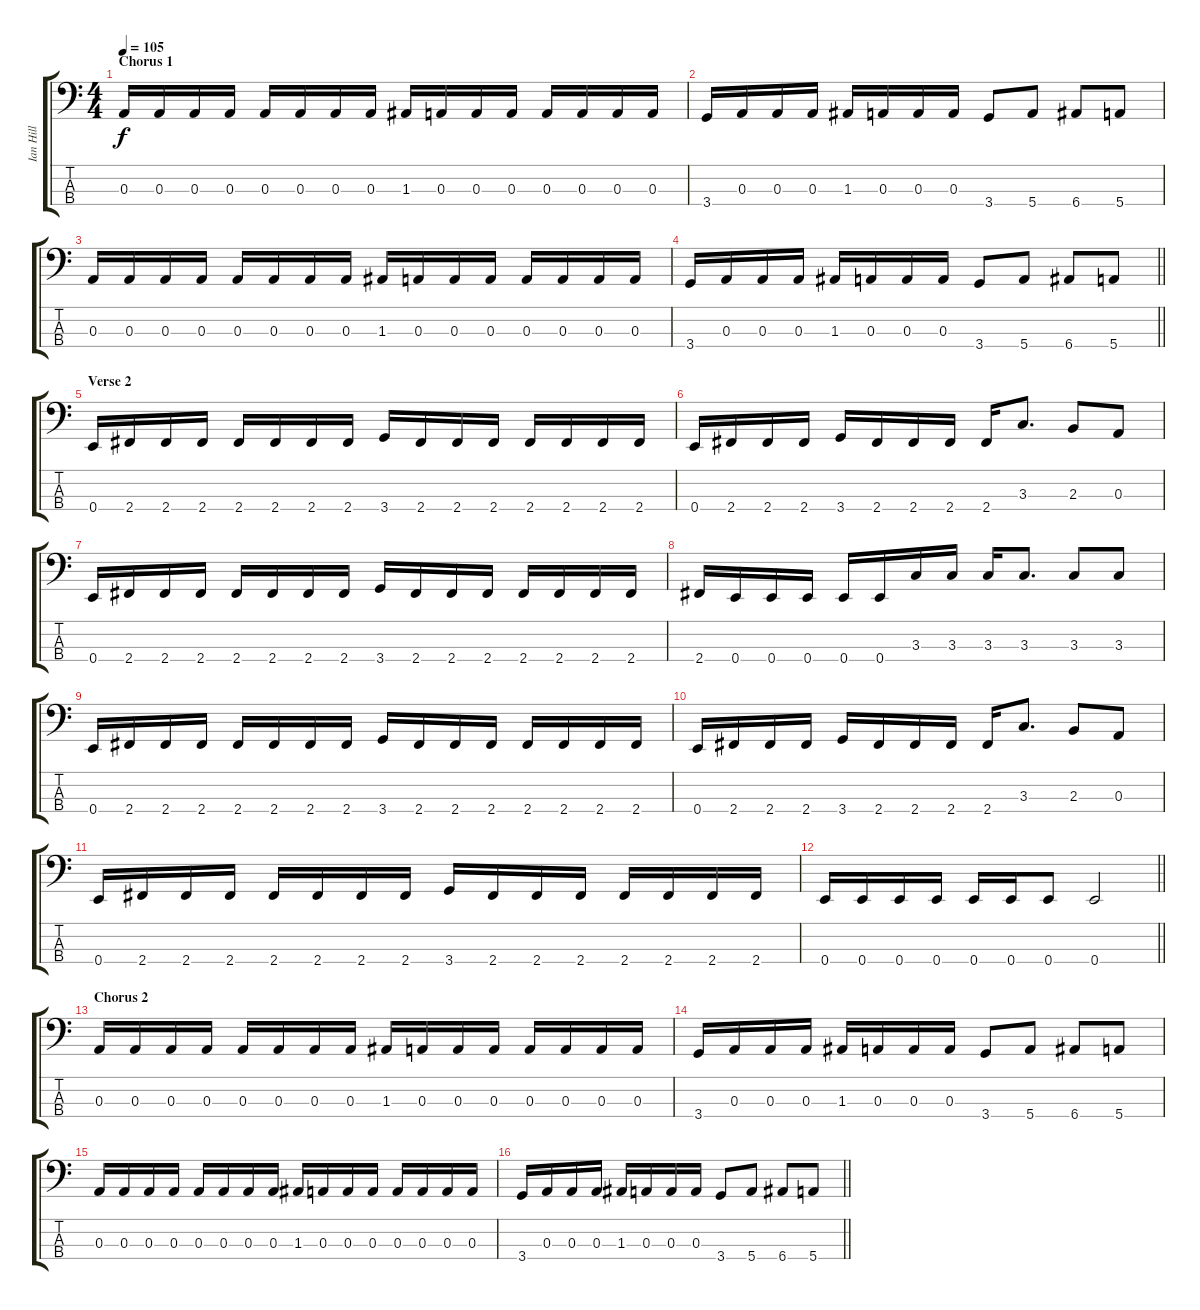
\track ("Ian Hill" "Ian Hill") {instrument electricbasspick}
\staff {score tabs}
\tuning (G2 D2 A1 E1) {hide}
\ts (4 4)
\section ("" "Chorus 1")
\tempo 105
\clef f4
\ks c
0.3.16{dy f} 0.3.16 0.3.16 0.3.16 0.3.16 0.3.16 0.3.16 0.3.16 1.3.16 0.3.16 0.3.16 0.3.16 0.3.16 0.3.16 0.3.16 0.3.16 |
3.4.16 0.3.16 0.3.16 0.3.16 1.3.16 0.3.16 0.3.16 0.3.16 3.4.8 5.4.8 6.4.8 5.4.8 |
0.3.16 0.3.16 0.3.16 0.3.16 0.3.16 0.3.16 0.3.16 0.3.16 1.3.16 0.3.16 0.3.16 0.3.16 0.3.16 0.3.16 0.3.16 0.3.16 |
\barLineRight lightlight
3.4.16 0.3.16 0.3.16 0.3.16 1.3.16 0.3.16 0.3.16 0.3.16 3.4.8 5.4.8 6.4.8 5.4.8 |
\section ("" "Verse 2")
0.4.16 2.4.16 2.4.16 2.4.16 2.4.16 2.4.16 2.4.16 2.4.16 3.4.16 2.4.16 2.4.16 2.4.16 2.4.16 2.4.16 2.4.16 2.4.16 |
0.4.16 2.4.16 2.4.16 2.4.16 3.4.16 2.4.16 2.4.16 2.4.16 2.4.16 3.3.8{d} 2.3.8 0.3.8 |
0.4.16 2.4.16 2.4.16 2.4.16 2.4.16 2.4.16 2.4.16 2.4.16 3.4.16 2.4.16 2.4.16 2.4.16 2.4.16 2.4.16 2.4.16 2.4.16 |
2.4.16 0.4.16 0.4.16 0.4.16 0.4.16 0.4.16 3.3.16 3.3.16 3.3.16 3.3.8{d} 3.3.8 3.3.8 |
0.4.16 2.4.16 2.4.16 2.4.16 2.4.16 2.4.16 2.4.16 2.4.16 3.4.16 2.4.16 2.4.16 2.4.16 2.4.16 2.4.16 2.4.16 2.4.16 |
0.4.16 2.4.16 2.4.16 2.4.16 3.4.16 2.4.16 2.4.16 2.4.16 2.4.16 3.3.8{d} 2.3.8 0.3.8 |
0.4.16 2.4.16 2.4.16 2.4.16 2.4.16 2.4.16 2.4.16 2.4.16 3.4.16 2.4.16 2.4.16 2.4.16 2.4.16 2.4.16 2.4.16 2.4.16 |
\barLineRight lightlight
0.4.16 0.4.16 0.4.16 0.4.16 0.4.16 0.4.16 0.4.8 0.4.2 |
\section ("" "Chorus 2")
0.3.16 0.3.16 0.3.16 0.3.16 0.3.16 0.3.16 0.3.16 0.3.16 1.3.16 0.3.16 0.3.16 0.3.16 0.3.16 0.3.16 0.3.16 0.3.16 |
3.4.16 0.3.16 0.3.16 0.3.16 1.3.16 0.3.16 0.3.16 0.3.16 3.4.8 5.4.8 6.4.8 5.4.8 |
0.3.16 0.3.16 0.3.16 0.3.16 0.3.16 0.3.16 0.3.16 0.3.16 1.3.16 0.3.16 0.3.16 0.3.16 0.3.16 0.3.16 0.3.16 0.3.16 |
\barLineRight lightlight
3.4.16 0.3.16 0.3.16 0.3.16 1.3.16 0.3.16 0.3.16 0.3.16 3.4.8 5.4.8 6.4.8 5.4.8
